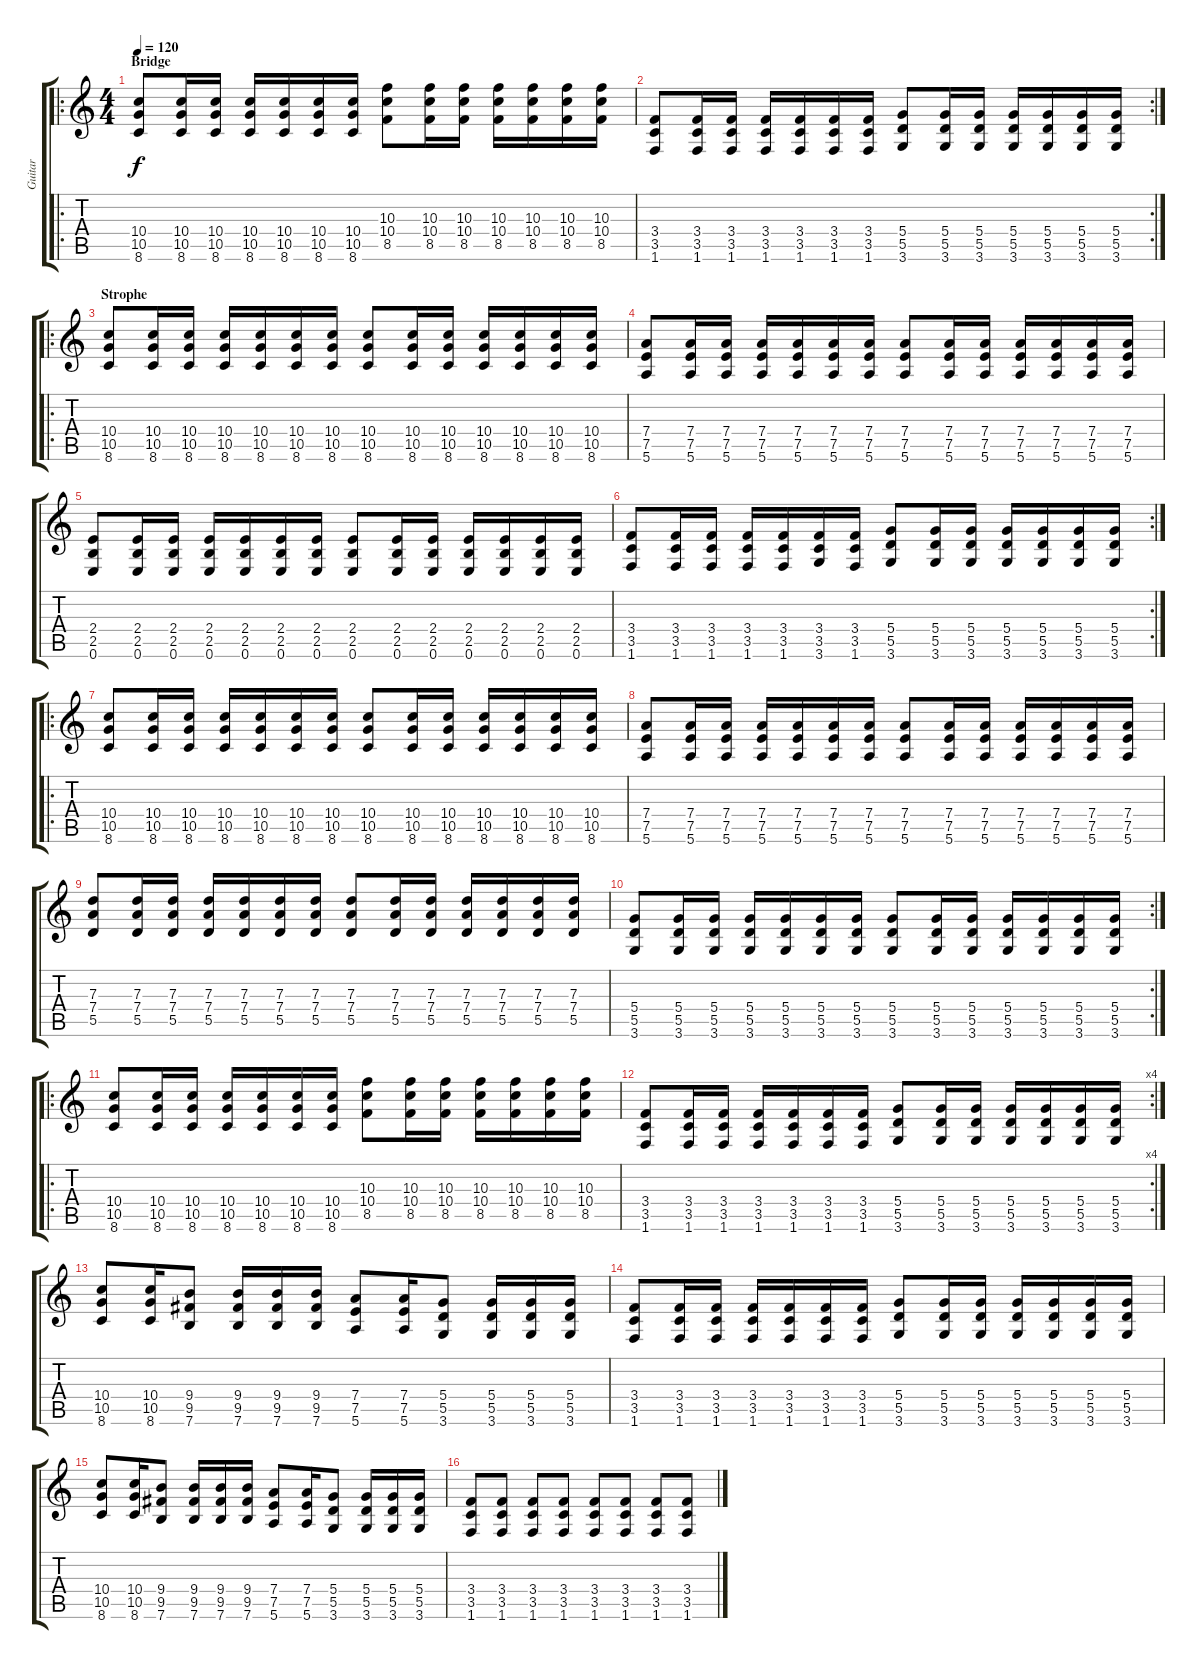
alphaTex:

\track ("Guitar" "Guitar") {instrument distortionguitar}
\staff {score tabs}
\tuning (E4 B3 G3 D3 A2 E2) {hide}
\ro
\ts (4 4)
\section ("" "Bridge")
\tempo 120
\clef g2
\ks c
(10.4 10.5 8.6).8{dy f} (10.4 10.5 8.6).16 (10.4 10.5 8.6).16 (10.4 10.5 8.6).16 (10.4 10.5 8.6).16 (10.4 10.5 8.6).16 (10.4 10.5 8.6).16 (10.3 10.4 8.5).8 (10.3 10.4 8.5).16 (10.3 10.4 8.5).16 (10.3 10.4 8.5).16 (10.3 10.4 8.5).16 (10.3 10.4 8.5).16 (10.3 10.4 8.5).16 |
\rc 2
(3.4 3.5 1.6).8 (3.4 3.5 1.6).16 (3.4 3.5 1.6).16 (3.4 3.5 1.6).16 (3.4 3.5 1.6).16 (3.4 3.5 1.6).16 (3.4 3.5 1.6).16 (5.4 5.5 3.6).8 (5.4 5.5 3.6).16 (5.4 5.5 3.6).16 (5.4 5.5 3.6).16 (5.4 5.5 3.6).16 (5.4 5.5 3.6).16 (5.4 5.5 3.6).16 |
\ro
\section ("" "Strophe")
(10.4 10.5 8.6).8 (10.4 10.5 8.6).16 (10.4 10.5 8.6).16 (10.4 10.5 8.6).16 (10.4 10.5 8.6).16 (10.4 10.5 8.6).16 (10.4 10.5 8.6).16 (10.4 10.5 8.6).8 (10.4 10.5 8.6).16 (10.4 10.5 8.6).16 (10.4 10.5 8.6).16 (10.4 10.5 8.6).16 (10.4 10.5 8.6).16 (10.4 10.5 8.6).16 |
(7.4 7.5 5.6).8 (7.4 7.5 5.6).16 (7.4 7.5 5.6).16 (7.4 7.5 5.6).16 (7.4 7.5 5.6).16 (7.4 7.5 5.6).16 (7.4 7.5 5.6).16 (7.4 7.5 5.6).8 (7.4 7.5 5.6).16 (7.4 7.5 5.6).16 (7.4 7.5 5.6).16 (7.4 7.5 5.6).16 (7.4 7.5 5.6).16 (7.4 7.5 5.6).16 |
(2.4 2.5 0.6).8 (2.4 2.5 0.6).16 (2.4 2.5 0.6).16 (2.4 2.5 0.6).16 (2.4 2.5 0.6).16 (2.4 2.5 0.6).16 (2.4 2.5 0.6).16 (2.4 2.5 0.6).8 (2.4 2.5 0.6).16 (2.4 2.5 0.6).16 (2.4 2.5 0.6).16 (2.4 2.5 0.6).16 (2.4 2.5 0.6).16 (2.4 2.5 0.6).16 |
\rc 2
(3.4 3.5 1.6).8 (3.4 3.5 1.6).16 (3.4 3.5 1.6).16 (3.4 3.5 1.6).16 (3.4 3.5 1.6).16 (3.4 3.5 3.6).16 (3.4 3.5 1.6).16 (5.4 5.5 3.6).8 (5.4 5.5 3.6).16 (5.4 5.5 3.6).16 (5.4 5.5 3.6).16 (5.4 5.5 3.6).16 (5.4 5.5 3.6).16 (5.4 5.5 3.6).16 |
\ro
(10.4 10.5 8.6).8 (10.4 10.5 8.6).16 (10.4 10.5 8.6).16 (10.4 10.5 8.6).16 (10.4 10.5 8.6).16 (10.4 10.5 8.6).16 (10.4 10.5 8.6).16 (10.4 10.5 8.6).8 (10.4 10.5 8.6).16 (10.4 10.5 8.6).16 (10.4 10.5 8.6).16 (10.4 10.5 8.6).16 (10.4 10.5 8.6).16 (10.4 10.5 8.6).16 |
(7.4 7.5 5.6).8 (7.4 7.5 5.6).16 (7.4 7.5 5.6).16 (7.4 7.5 5.6).16 (7.4 7.5 5.6).16 (7.4 7.5 5.6).16 (7.4 7.5 5.6).16 (7.4 7.5 5.6).8 (7.4 7.5 5.6).16 (7.4 7.5 5.6).16 (7.4 7.5 5.6).16 (7.4 7.5 5.6).16 (7.4 7.5 5.6).16 (7.4 7.5 5.6).16 |
(7.3 7.4 5.5).8 (7.3 7.4 5.5).16 (7.3 7.4 5.5).16 (7.3 7.4 5.5).16 (7.3 7.4 5.5).16 (7.3 7.4 5.5).16 (7.3 7.4 5.5).16 (7.3 7.4 5.5).8 (7.3 7.4 5.5).16 (7.3 7.4 5.5).16 (7.3 7.4 5.5).16 (7.3 7.4 5.5).16 (7.3 7.4 5.5).16 (7.3 7.4 5.5).16 |
\rc 2
(5.4 5.5 3.6).8 (5.4 5.5 3.6).16 (5.4 5.5 3.6).16 (5.4 5.5 3.6).16 (5.4 5.5 3.6).16 (5.4 5.5 3.6).16 (5.4 5.5 3.6).16 (5.4 5.5 3.6).8 (5.4 5.5 3.6).16 (5.4 5.5 3.6).16 (5.4 5.5 3.6).16 (5.4 5.5 3.6).16 (5.4 5.5 3.6).16 (5.4 5.5 3.6).16 |
\ro
(10.4 10.5 8.6).8 (10.4 10.5 8.6).16 (10.4 10.5 8.6).16 (10.4 10.5 8.6).16 (10.4 10.5 8.6).16 (10.4 10.5 8.6).16 (10.4 10.5 8.6).16 (10.3 10.4 8.5).8 (10.3 10.4 8.5).16 (10.3 10.4 8.5).16 (10.3 10.4 8.5).16 (10.3 10.4 8.5).16 (10.3 10.4 8.5).16 (10.3 10.4 8.5).16 |
\rc 4
(3.4 3.5 1.6).8 (3.4 3.5 1.6).16 (3.4 3.5 1.6).16 (3.4 3.5 1.6).16 (3.4 3.5 1.6).16 (3.4 3.5 1.6).16 (3.4 3.5 1.6).16 (5.4 5.5 3.6).8 (5.4 5.5 3.6).16 (5.4 5.5 3.6).16 (5.4 5.5 3.6).16 (5.4 5.5 3.6).16 (5.4 5.5 3.6).16 (5.4 5.5 3.6).16 |
(10.4 10.5 8.6).8 (10.4 10.5 8.6).16 (9.4 9.5 7.6).8 (9.4 9.5 7.6).16 (9.4 9.5 7.6).16 (9.4 9.5 7.6).16 (7.4 7.5 5.6).8 (7.4 7.5 5.6).16 (5.4 5.5 3.6).8 (5.4 5.5 3.6).16 (5.4 5.5 3.6).16 (5.4 5.5 3.6).16 |
(3.4 3.5 1.6).8 (3.4 3.5 1.6).16 (3.4 3.5 1.6).16 (3.4 3.5 1.6).16 (3.4 3.5 1.6).16 (3.4 3.5 1.6).16 (3.4 3.5 1.6).16 (5.4 5.5 3.6).8 (5.4 5.5 3.6).16 (5.4 5.5 3.6).16 (5.4 5.5 3.6).16 (5.4 5.5 3.6).16 (5.4 5.5 3.6).16 (5.4 5.5 3.6).16 |
(10.4 10.5 8.6).8 (10.4 10.5 8.6).16 (9.4 9.5 7.6).8 (9.4 9.5 7.6).16 (9.4 9.5 7.6).16 (9.4 9.5 7.6).16 (7.4 7.5 5.6).8 (7.4 7.5 5.6).16 (5.4 5.5 3.6).8 (5.4 5.5 3.6).16 (5.4 5.5 3.6).16 (5.4 5.5 3.6).16 |
(3.4 3.5 1.6).8 (3.4 3.5 1.6).8 (3.4 3.5 1.6).8 (3.4 3.5 1.6).8 (3.4 3.5 1.6).8 (3.4 3.5 1.6).8 (3.4 3.5 1.6).8 (3.4 3.5 1.6).8
